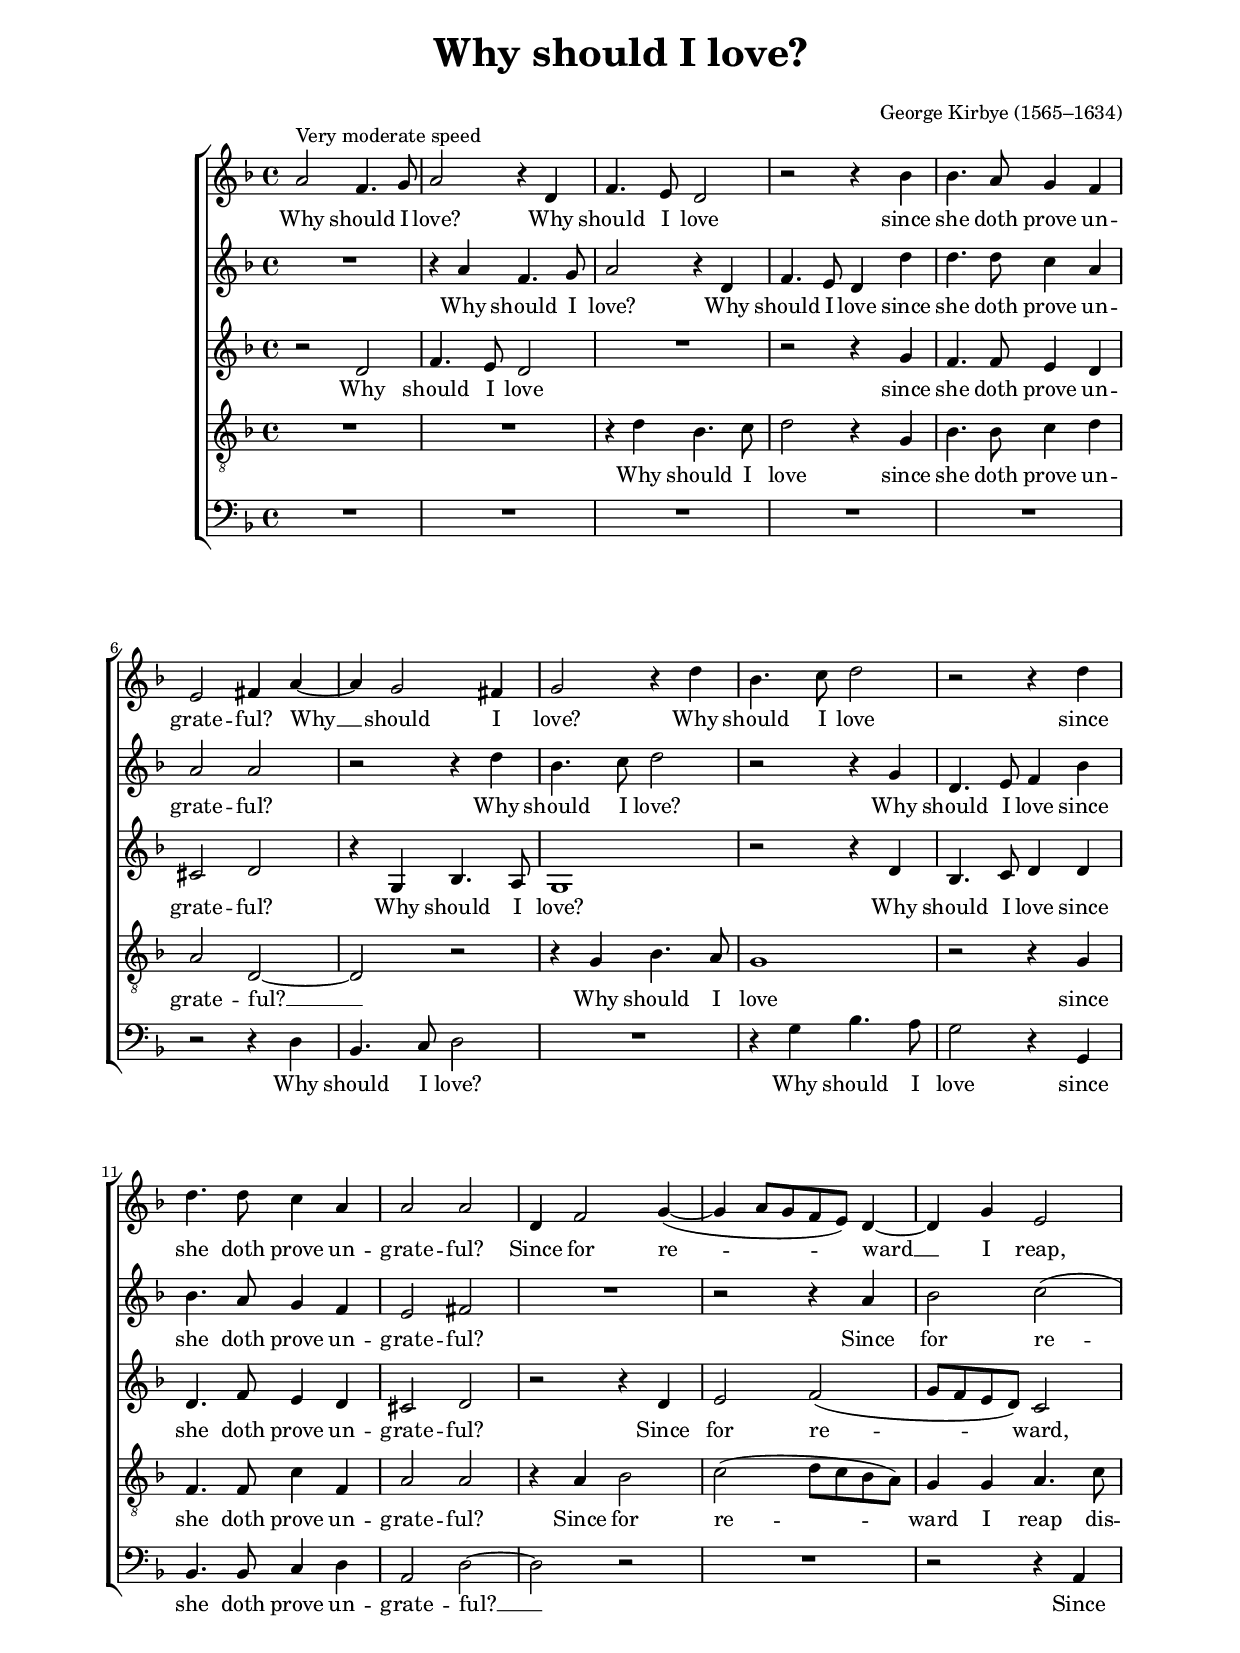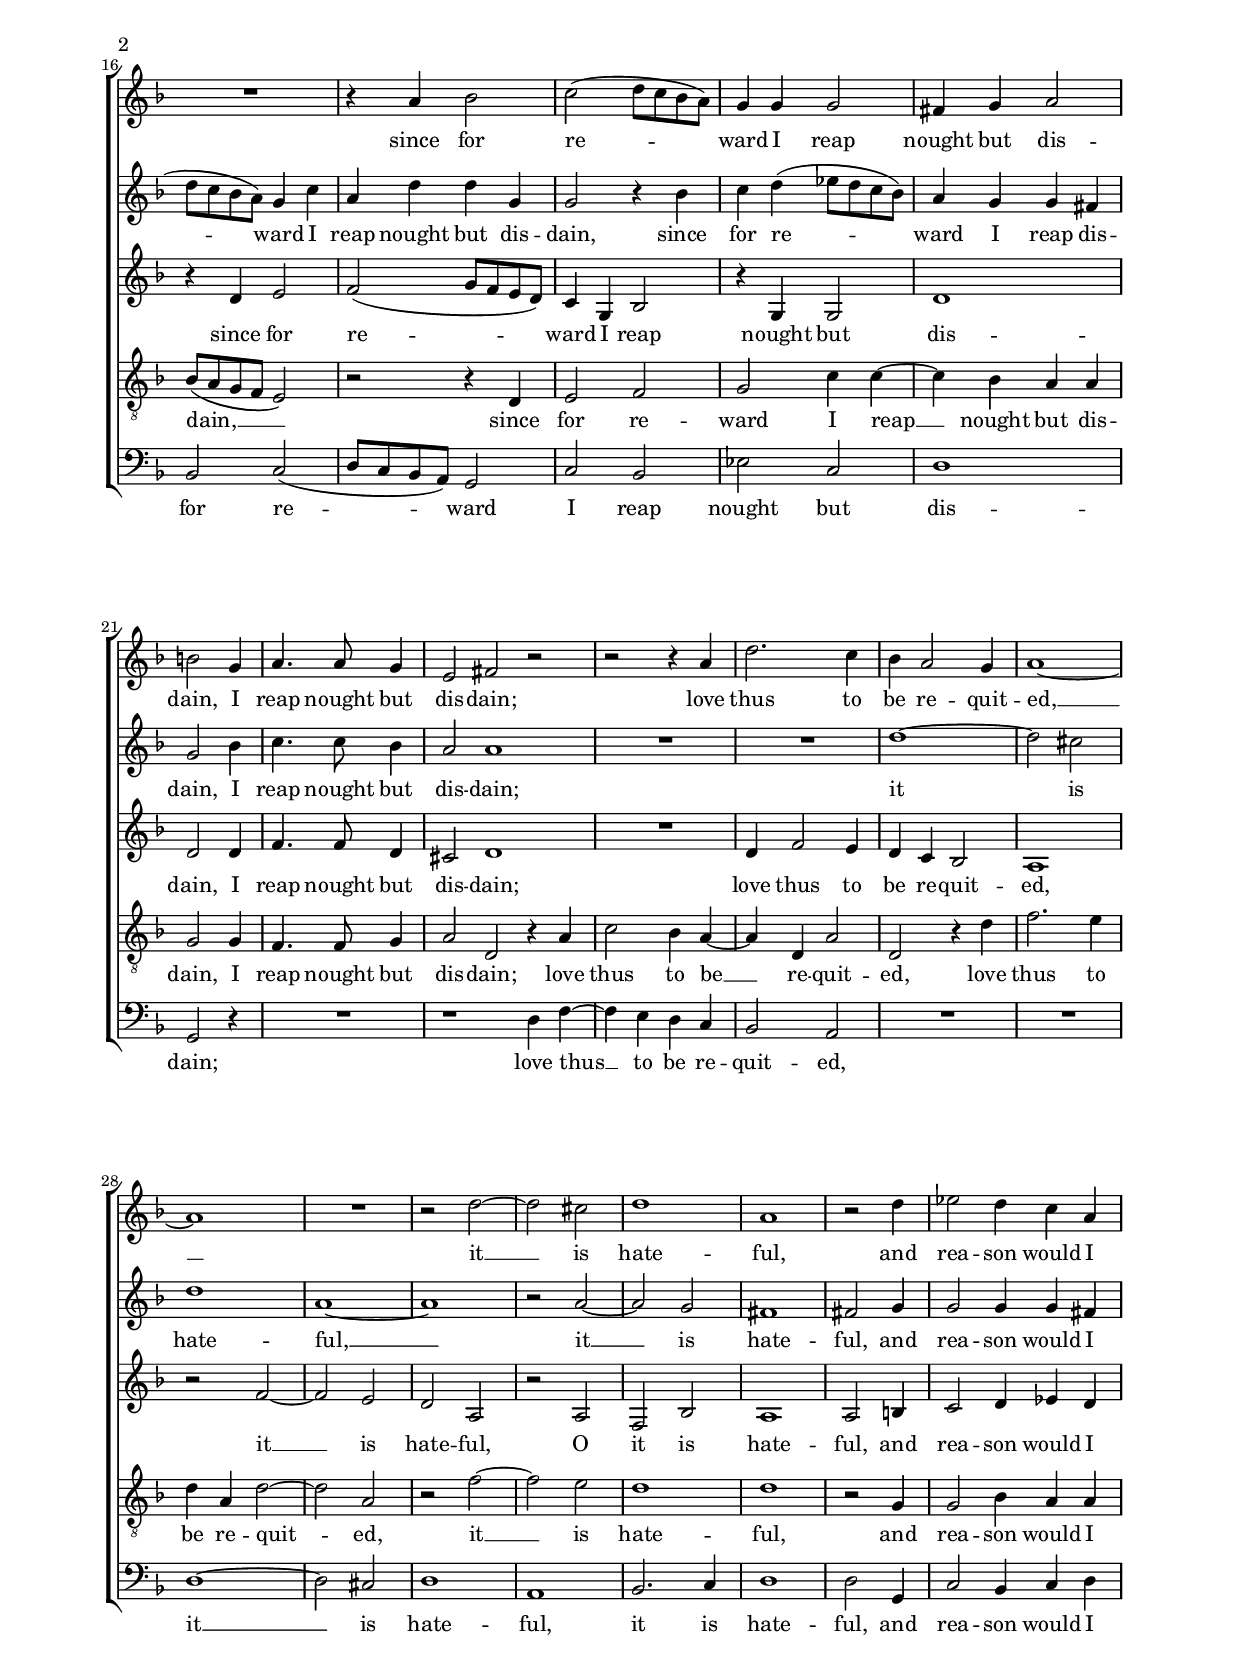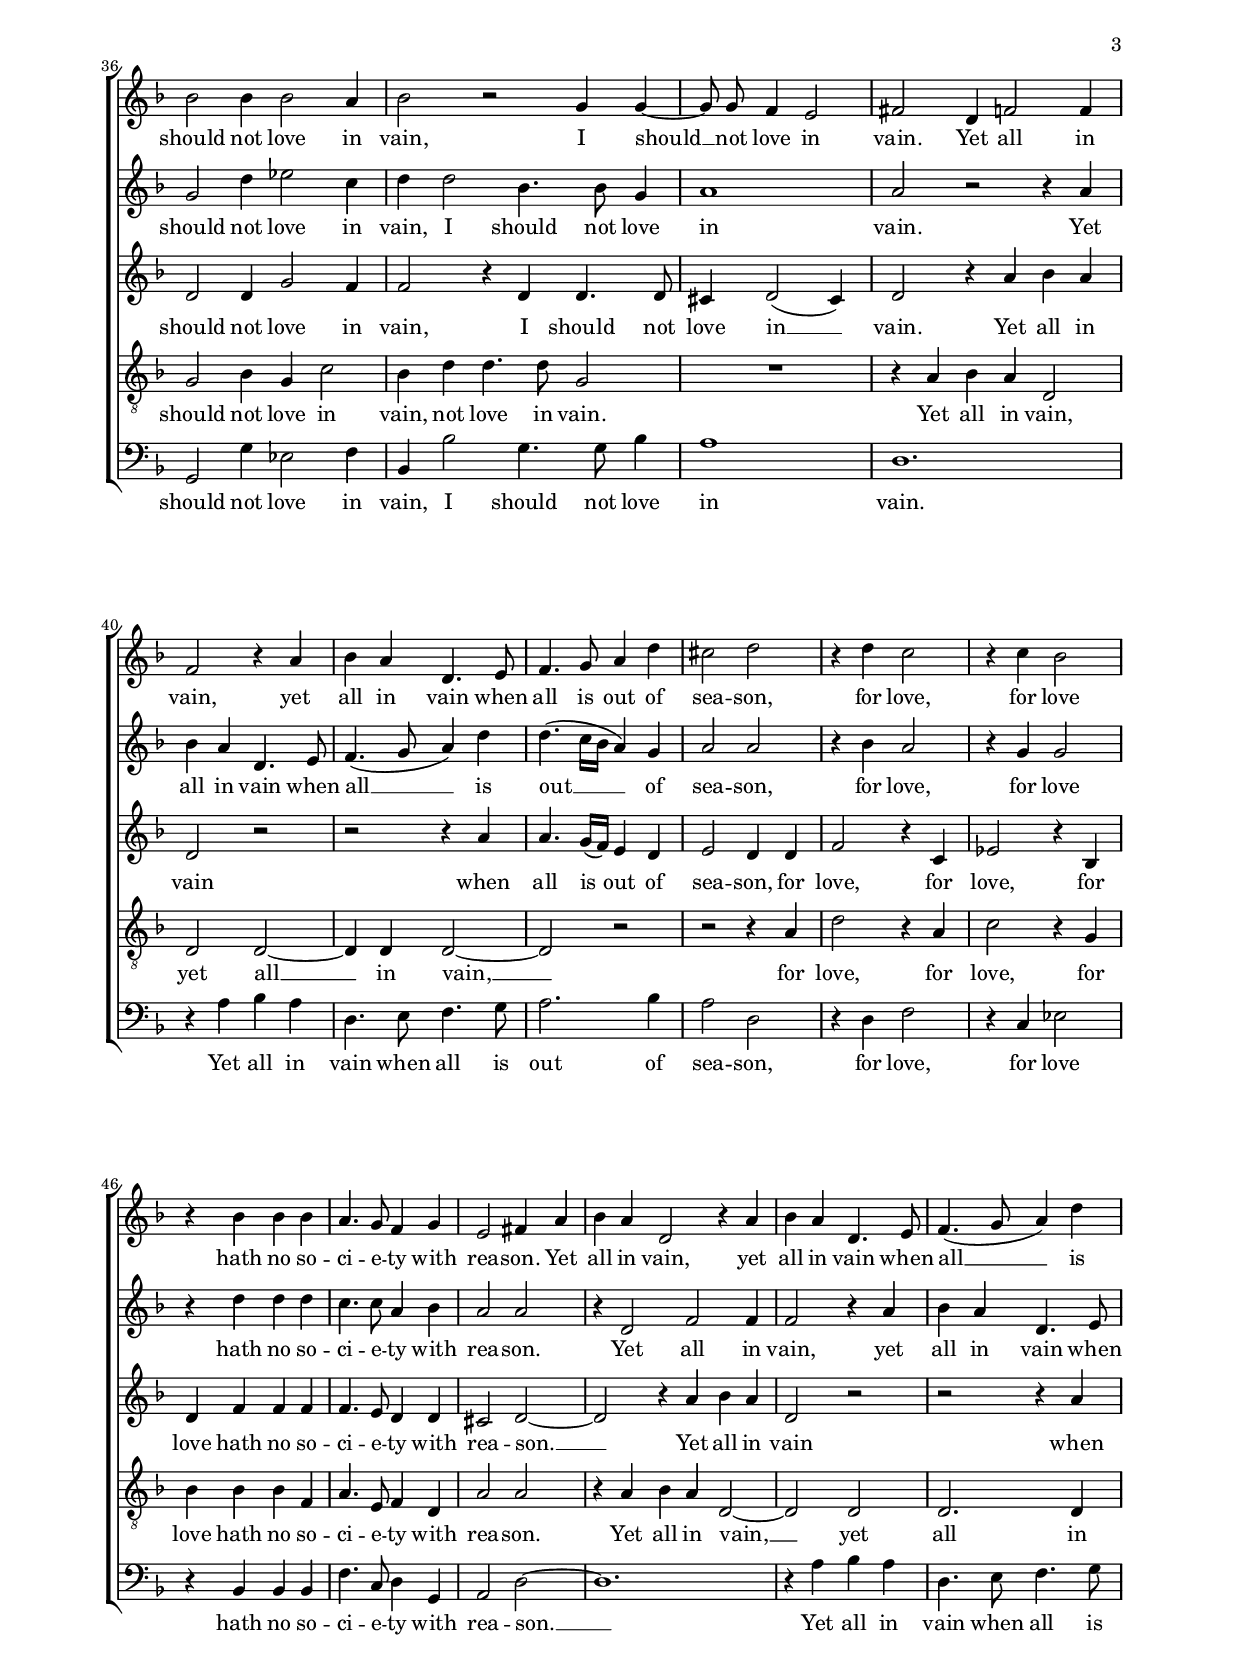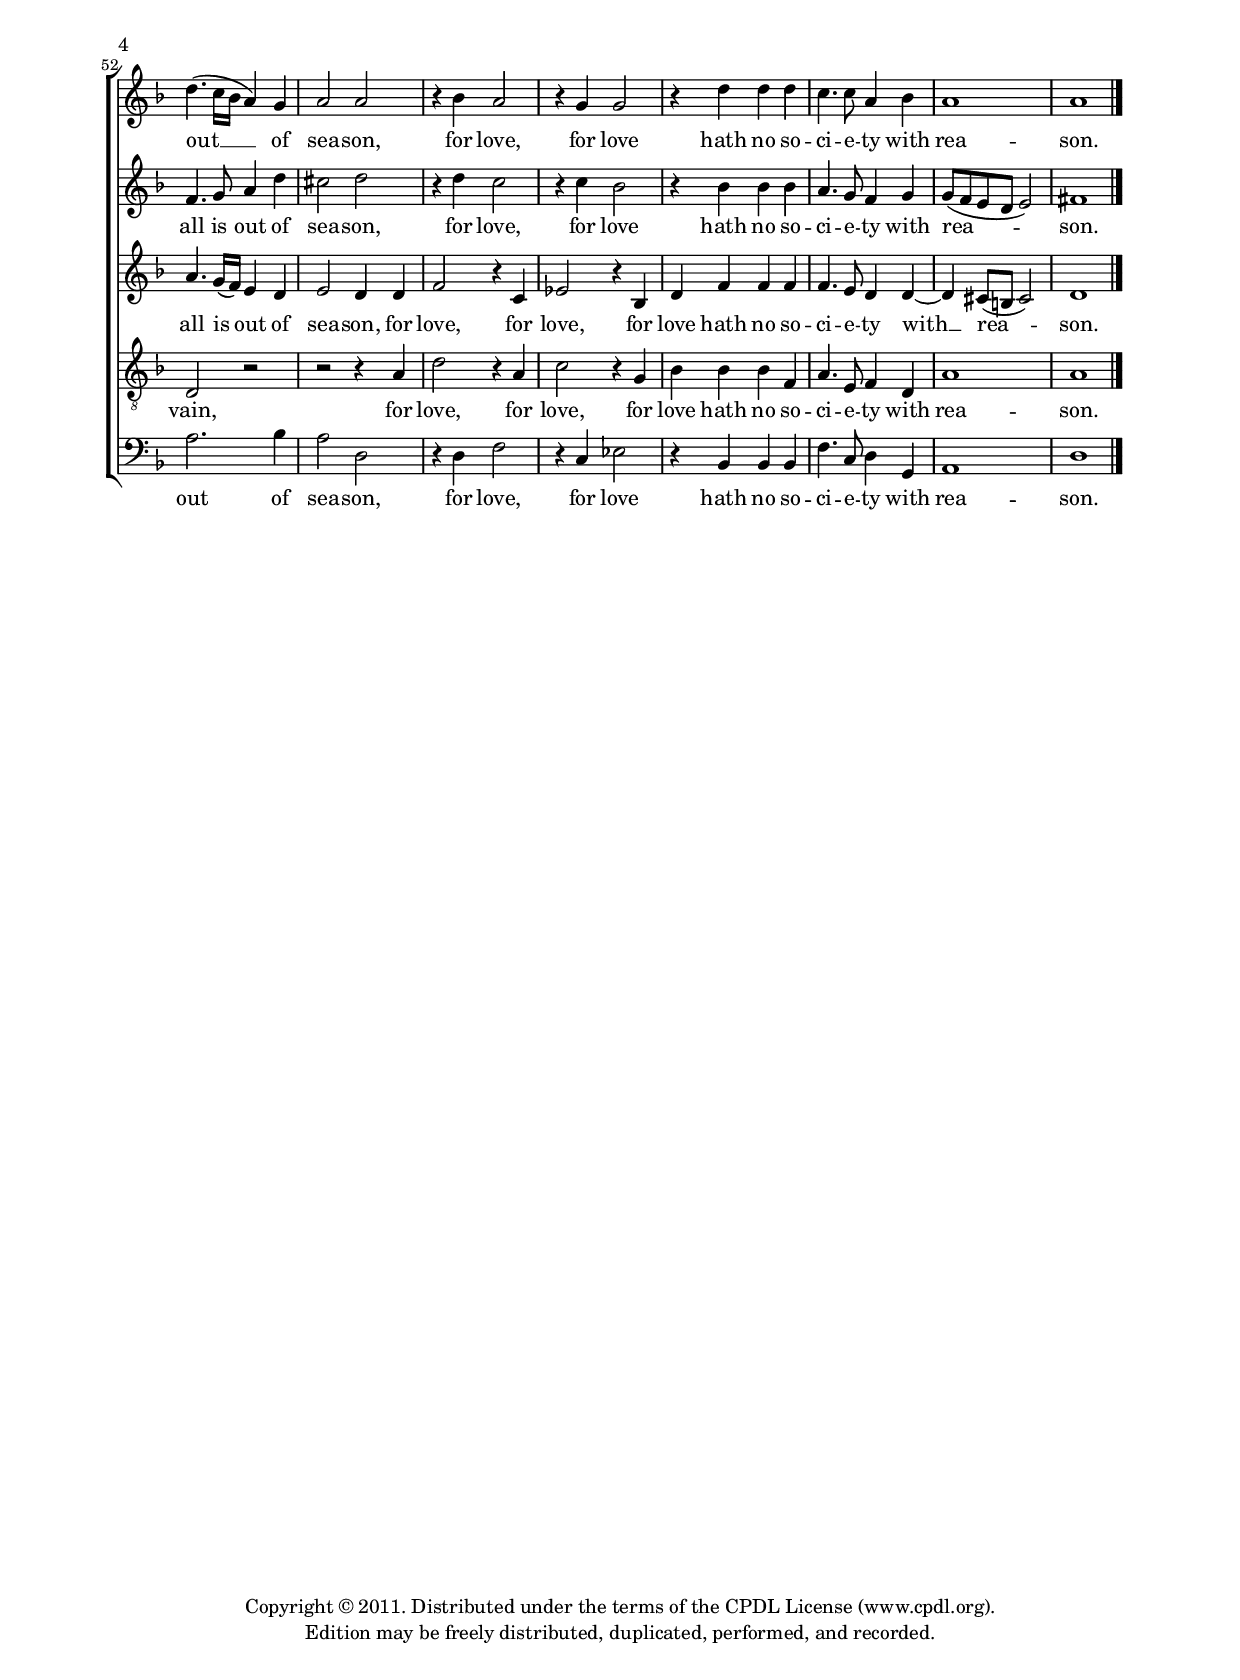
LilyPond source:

\version "2.14.2"

global = {
  \key d \minor
  \time 4/4
}

soponemusic = \relative c'' {
  a2^\markup {"Very moderate speed"} f4. g8 a2 r4 d, f4. e8 d2 r2 r4 bes'
  bes4. a8 g4 f e2 fis4 a~a g2 fis4 g2 r4 d'
  bes4. c8 d2 r2 r4 d d4. d8 c4 a a2 a
  d,4 f2 g4(~g a8[ g f e]) d4~d g e2 R1
  r4 a bes2 c( d8 c bes a) g4 g g2 fis4 g a2
  \override Staff.TimeSignature #'stencil = ##f
  \time 3/4 b g4 a4. a8 g4 \time 6/4 e2 fis r \time 4/4 r r4 a d2. c4 
  bes a2 g4 a1~a R1 r2 d~d cis 
  d1 a \time 3/4 r2 d4 \time 5/4 es2 d4 c a \time 6/4 bes2 bes4
  bes2 a4 bes2 r2 g4 g~ \time 4/4 g8 \noBeam g8 f4 e2 \time 6/4 fis d4 f2 f4
  \time 4/4 f2 r4 a bes a d,4. e8 f4. g8 a4 d cis2 d
  r4 d c2 r4 c bes2 r4 bes bes bes a4. g8 f4 g
  e2 fis4 a \time 6/4 bes a d,2 r4 a'4
  \time 4/4 bes a d,4. e8 f4.( g8 a4) d d4.( c16 bes a4) g a2 a
  r4 bes a2 r4 g g2 r4 d' d d c4. c8  a4 bes
  a1 a \bar"|."
}

soponewords = \lyricmode {
  Why should I love? Why should I love since
  she doth prove un -- grate -- ful? Why __ should I love? Why
  should I love since she doth prove un -- grate -- ful?
  Since for re -- ward __ I reap,
  since for re -- ward I reap nought but dis -- 
  dain, I reap nought but dis -- dain; love thus to
  be re -- quit -- ed, __ it __ is
  hate -- ful, and rea -- son would I should not
  love in vain, I should __ not love in vain. Yet all in
  vain, yet all in vain when all is out of sea -- son,
  for love, for love hath no so -- ci -- e -- ty with
  rea -- son. Yet all in vain, yet
  all in vain when all __ is out __ of sea -- son,
  for love, for love hath no so -- ci -- e -- ty with
  rea -- son.
}

soptwomusic = \relative c'' {
  R1 r4 a f4. g8 a2 r4 d, f4. e8 d4 d'
  d4. d8 c4 a a2 a r r4 d bes4. c8 d2
  r2 r4 g, d4. e8 f4 bes bes4. a8 g4 f e2 fis
  R1 r2 r4 a bes2 c( d8 c bes a) g4 c
  a d d g, g2 r4 bes c d( es8 d c bes) a4 g g fis 
  \override Staff.TimeSignature #'stencil = ##f
  \time 3/4 g2 bes4 c4. c8 bes4 \time 6/4 a2 a1 \time 4/4 R1 R1
  d1~d2 cis d1 a~a r2 a~
  a g fis1 \time 3/4 fis2 g4 \time 5/4 g2 g4 g fis \time 6/4 g2 d'4
  es2 c4 d4 d2 bes4. bes8 g4 \time 4/4 a1 \time 6/4 a2 r2 r4 a
  \time 4/4 bes a d,4. e8 f4.( g8 a4) d d4.( c16 bes a4) g a2 a
  r4 bes a2 r4 g g2 r4 d' d d c4. c8  a4 bes
  a2 a \time 6/4 r4 d,2 f f4
  \time 4/4 f2 r4 a bes a d,4. e8 f4. g8 a4 d cis2 d
  r4 d c2 r4 c bes2 r4 bes bes bes a4. g8 f4 g
  g8( f e d e2) fis1 \bar"|."
}

soptwowords = \lyricmode {
  Why should I love? Why should I love since
  she doth prove un -- grate -- ful? Why should I love?
  Why should I love since she doth prove un -- grate -- ful?
  Since for re -- ward I
  reap nought but dis -- dain, since for re -- ward I reap dis -- 
  dain, I reap nought but dis -- dain;
  it_ is hate -- ful, __ it __ is hate -- ful, and rea -- son would I should not
  love in vain, I should not love in vain. Yet 
  all in vain when all __ is out __ of sea -- son,
  for love, for love hath no so -- ci -- e -- ty with
  rea -- son. Yet all in
  vain, yet all in vain when all is out of sea -- son,
  for love, for love hath no so -- ci -- e -- ty with
  rea -- son.
}

altmusic = \relative c' {
  r2 d f4. e8 d2 R1 r2 r4 g
  f4. f8 e4 d cis2 d r4 g, bes4. a8 g1
  r2 r4 d' bes4. c8 d4 d d4. f8 e4 d cis2 d
  r2 r4 d e2 f2( g8 f e d) c2 r4 d e2
  f( g8 f e d) c4 g bes2 r4 g g2 d'1
  \override Staff.TimeSignature #'stencil = ##f
  \time 3/4 d2 d4 f4. f8 d4 \time 6/4  cis2 d1 \time 4/4 R1 d4 f2 e4
  d c bes2 a1 r2 f'~f e d a r a 
  f bes a1 \time 3/4 a2 b4 \time 5/4 c2 d4 es d \time 6/4 d2 d4
  g2 f4 f2 r4 d d4. d8 \time 4/4 cis4 d2( cis4) \time 6/4 d2 r4 a'4 bes a
  \time 4/4 d,2 r r r4 a'4 a4. g16( f) e4 d e2 d4 d
  f2 r4 c es2 r4 bes4 d f f f f4. e8 d4 d 
  cis2 d2~ \time 6/4 d r4 a' bes a
  \time 4/4 d,2 r r r4 a'4 a4. g16( f) e4 d e2 d4 d
  f2 r4 c es2 r4 bes4 d f f f f4. e8 d4 d~
  d cis8( b cis2) d1 \bar"|."
}

altwords = \lyricmode {
  Why should I love since
  she doth prove un -- grate -- ful? Why should I love?
  Why should I love since she doth prove un -- grate -- ful?
  Since for re -- ward, since for
  re -- ward I reap nought but dis -- 
  dain, I reap nought but dis -- dain; love thus to
  be re -- quit -- ed, it __ is hate -- ful, O 
  it is hate -- ful, and rea -- son would I should not
  love in vain, I should not love in __ vain. Yet all in
  vain when all is out of sea -- son, for
  love, for love, for love hath no so -- ci -- e -- ty with
  rea -- son. __ Yet all in
  vain when all is out of sea -- son, for
  love, for love, for love hath no so -- ci -- e -- ty with __
  rea -- son.
}

tenmusic = \relative c' {
  R1 R1 r4 d bes4. c8 d2 r4 g,
  bes4. bes8 c4 d a2 d,~d r2 r4 g bes4. a8
  g1 r2 r4 g f4. f8 c'4 f, a2 a
  r4 a bes2 c( d8 c bes a) g4 g a4. c8 bes( a g f e2)
  r r4 d4 e2 f g c4 c~c bes a a 
  \override Staff.TimeSignature #'stencil = ##f
  \time 3/4 g2 g4 f4. f8 g4 \time 6/4 a2 d, r4 a' \time 4/4 c2 bes4 a~a d, a'2
  d, r4 d' f2. e4 d a d2~d a r f'~f e
  d1 d \time 3/4 r2 g,4 \time 5/4 g2 bes4 a a \time 6/4 g2 bes4
  g4 c2 bes4 d d4. d8 g,2 \time 4/4 R1 \time 6/4 r4 a bes a d,2
  \time 4/4 d d~d4 d d2~d r2 r2 r4 a'4
  d2 r4 a c2 r4 g bes bes bes f a4. e8 f4 d4
  a'2 a \time 6/4 r4 a bes a d,2~
  \time 4/4 d d d2. d4 d2 r2 r2 r4 a'4
  d2 r4 a c2 r4 g bes bes bes f a4. e8 f4 d4
  a'1 a \bar"|."
}

tenwords = \lyricmode {
  Why should I love since
  she doth prove un -- grate -- ful? __ Why should I
  love since she doth prove un -- grate -- ful?
  Since for re -- ward I reap dis -- dain, __ 
  since for re -- ward I reap __ nought but dis -- 
  dain, I reap nought but dis -- dain; love thus to be __ re -- quit -- 
  ed, love thus to be re -- quit -- ed, it __ is 
  hate -- ful, and rea -- son would I should not
  love in vain, not love in vain. Yet all in vain,
  yet all __ in vain, __ for
  love, for love, for love hath no so -- ci -- e -- ty with
  rea -- son. Yet all in vain, __
  yet all in vain, for
  love, for love, for love hath no so -- ci -- e -- ty with
  rea -- son.
}

basmusic = \relative c {
  \repeat unfold 5 { R1 } 
  r2 r4 d bes4. c8 d2 R1
  r4 g bes4. a8 g2 r4 g, bes4. bes8 c4 d a2 d2~
  d r2 R1 r2 r4 a bes2 c
  (d8 c bes a) g2 c bes es c d1
  \override Staff.TimeSignature #'stencil = ##f
  \time 3/4 g,2 r4 R1*3/4 \time 6/4 r1 d'4 f~\time 4/4 f e d c bes2 a
  R1 R1 d~d2 cis d1 a
  bes2. c4 d1 \time 3/4 d2 g,4 \time 5/4 c2 bes4 c d \time 6/4 g,2 g'4
  es2 f4 bes, bes'2 g4. g8 bes4 \time 4/4 a1 \time 6/4 d,1.
  \time 4/4 r4 a'4 bes a d,4. e8 f4. g8 a2. bes4 a2 d,
  r4 d f2 r4 c es2 r4 bes bes bes f'4. c8 d4 g,
  a2 d2~ \time 6/4 d1.
  \time 4/4 r4 a'4 bes a d,4. e8 f4. g8 a2. bes4 a2 d,
  r4 d f2 r4 c es2 r4 bes bes bes f'4. c8 d4 g,
  a1 d \bar"|."
}

baswords = \lyricmode {
  Why should I love?
  Why should I love since she doth prove un -- grate -- ful? __
  Since for re --
  ward I reap nought but dis -- 
  dain; love thus __ to be re -- quit -- ed, it __ is hate -- ful, 
  it is hate -- ful, and rea -- son would I should not
  love in vain, I should not love in vain. 
  Yet all in vain when all is out of sea -- son,
  for love, for love hath no so -- ci -- e -- ty with
  rea -- son. __
  Yet all in vain when all is out of sea -- son,
  for love, for love hath no so -- ci -- e -- ty with
  rea -- son.
}


\header {
    title = \markup  \override #'(font-size . 6)
                 \center-column {
		    \hspace #10
		   "Why should I love?"
		    \hspace #20 
		  }
    composer =  \markup { "George Kirbye (1565–1634)" }
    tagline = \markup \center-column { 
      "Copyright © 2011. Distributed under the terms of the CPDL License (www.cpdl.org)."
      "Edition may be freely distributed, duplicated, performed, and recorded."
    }
 }

#(set-global-staff-size 17)
 
\paper{
  #(set-paper-size "a4")
  top-margin = 1.0\cm
  bottom-margin = 1.5\cm
  left-margin = 2\cm
  line-width = 17\cm
  system-system-spacing #'basic-distance = #20
}

\score {
  \new ChoirStaff <<
    
    \new Staff <<
      \new Voice = "sopone" {
        << \global \soponemusic >>
      }
    >>
    \new Lyrics = "sopone" { s1 }
    
    \new Staff <<
      \new Voice = "soptwo" {
        << \global \soptwomusic >>
      }
    >>
    \new Lyrics = "soptwo" { s1 }
    
    \new Staff <<
      \new Voice = "alt" {
        << \global \altmusic >>
      }
    >>
    \new Lyrics = "alt" { s1 }
    
    \new Staff <<
     \new Voice = "tenor" {
        << \clef "treble_8" \global \tenmusic >>
      }
    >>
    \new Lyrics = "tenor"
    
    \new Staff <<
      \new Voice = "bass" {
       << \clef bass \global \basmusic >>
      }
    >>
    \new Lyrics = "bass" { s1 }
    
    \context Lyrics = sopone \lyricsto sopone \soponewords
    \context Lyrics = soptwo \lyricsto soptwo \soptwowords
    \context Lyrics = alt \lyricsto alt \altwords
    \context Lyrics = tenor \lyricsto tenor \tenwords
    \context Lyrics = bass \lyricsto bass \baswords
    
>>  


  \layout {
    \context {
      \Score
    }
    \context {
      % a little smaller so lyrics
      % can be closer to the staff
      \Staff
      \override VerticalAxisGroup #'minimum-Y-extent = #'(-3.5 . 3.5)
    }
  }
  \midi { }
}